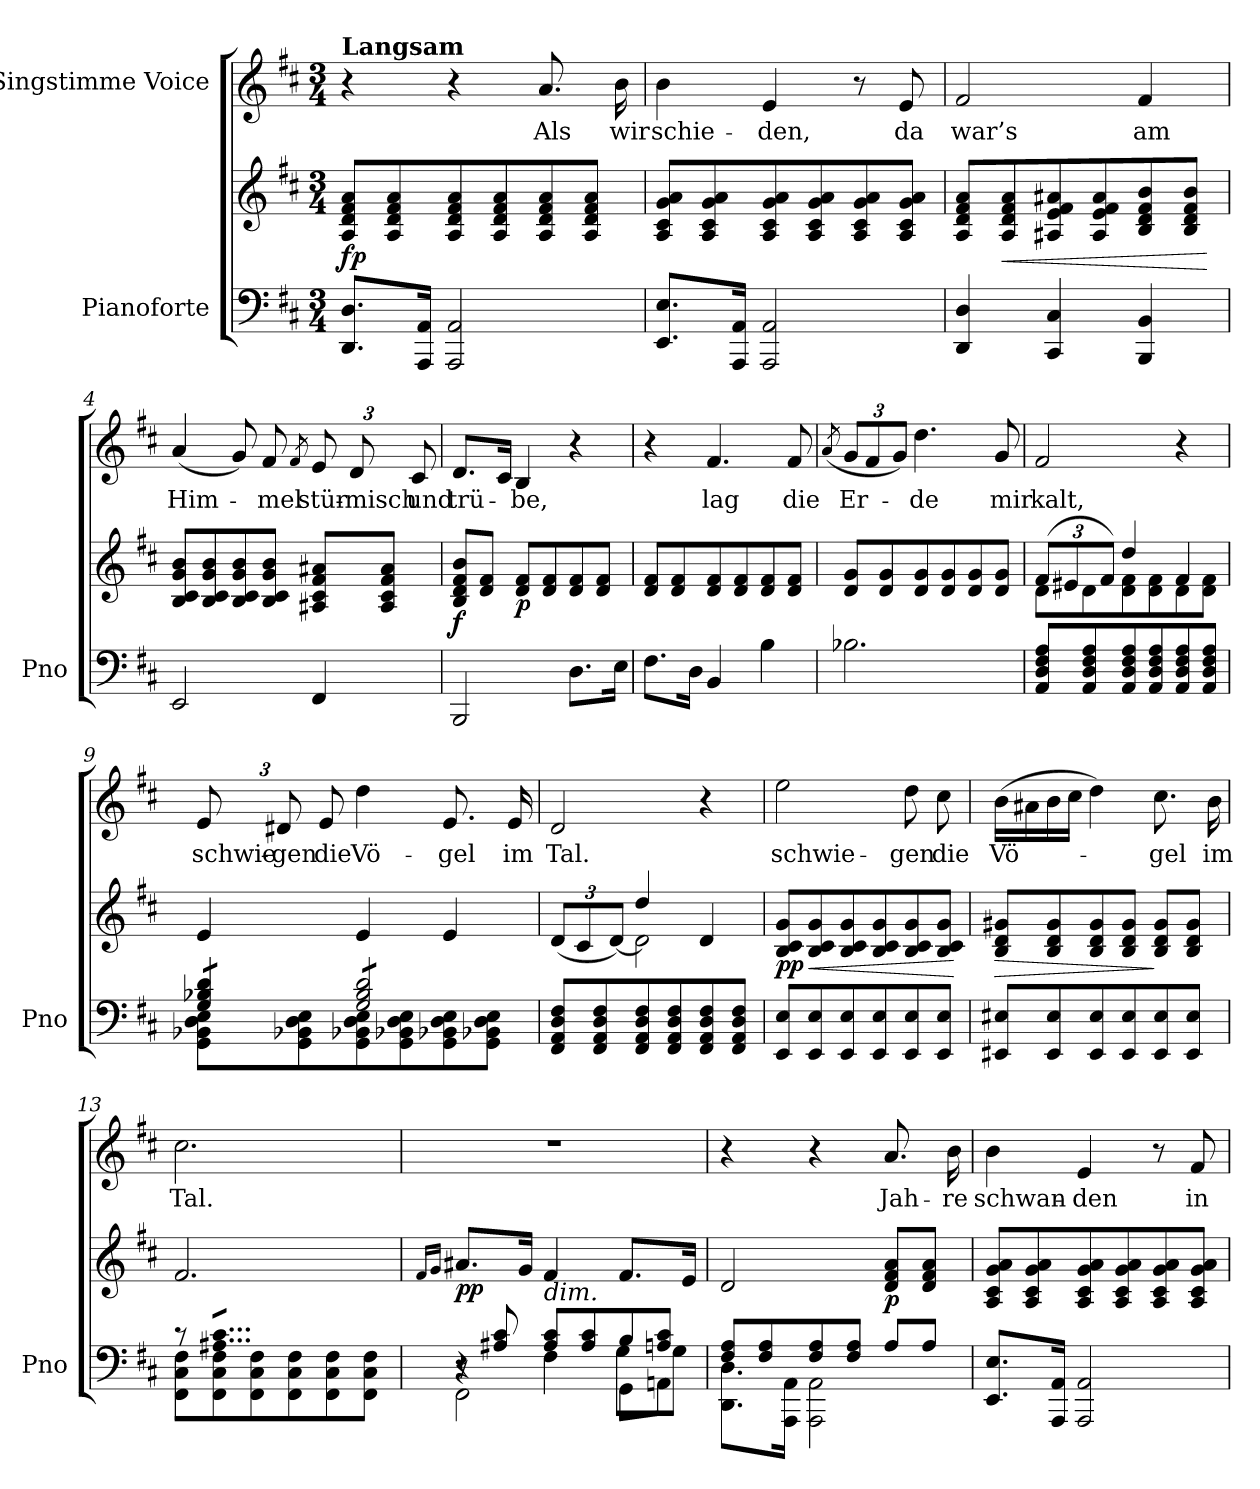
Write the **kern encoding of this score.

**kern	**kern	**dynam	**kern	**text
*part2	*part2	*part2	*part1	*part1
*staff3	*staff2	*staff2/3	*staff1	*staff1
*I"Pianoforte	*	*	*I"Singstimme Voice	*
*I'Pno	*	*	*	*
*clefF4	*clefG2	*	*clefG2	*
*k[f#c#]	*k[f#c#]	*	*k[f#c#]	*
*M3/4	*M3/4	*	*M3/4	*
=1	=1	=1	=1	=1
!	!	!	!LO:TX:a:B:t=Langsam	!
!	!	!LO:DY:b	!	!
8.DD/ 8.D/L	8A/ 8d/ 8f#/ 8a/L	fp	4r	.
.	8A/ 8d/ 8f#/ 8a/	.	.	.
16AAA/ 16AA/Jk	.	.	.	.
2AAA/ 2AA/	8A/ 8d/ 8f#/ 8a/	.	4r	.
.	8A/ 8d/ 8f#/ 8a/	.	.	.
!	!	!	!	!LO:LY:b
.	8A/ 8d/ 8f#/ 8a/	.	8.a/	Als
.	8A/ 8d/ 8f#/ 8a/J	.	.	.
!	!	!	!	!LO:LY:b
.	.	.	16b\	wir
=2	=2	=2	=2	=2
!	!	!	!	!LO:LY:b
8.EE/ 8.E/L	8A/ 8c#/ 8g/ 8a/L	.	4b\	schie-
.	8A/ 8c#/ 8g/ 8a/	.	.	.
16AAA/ 16AA/Jk	.	.	.	.
!	!	!	!	!LO:LY:b
2AAA/ 2AA/	8A/ 8c#/ 8g/ 8a/	.	4e/	-den,
.	8A/ 8c#/ 8g/ 8a/	.	.	.
.	8A/ 8c#/ 8g/ 8a/	.	8r	.
!	!	!	!	!LO:LY:b
.	8A/ 8c#/ 8g/ 8a/J	.	8e/	da
=3	=3	=3	=3	=3
!	!	!	!	!LO:LY:b
4DD/ 4D/	8A/ 8d/ 8f#/ 8a/L	.	2f#/	war’s
!	!	!LO:HP:b	!	!
.	8A/ 8d/ 8f#/ 8a/	<	.	.
4CC#/ 4C#/	8A#X/ 8e/ 8f#/ 8a#X/	.	.	.
.	8A#/ 8e/ 8f#/ 8a#/	.	.	.
!	!	!	!	!LO:LY:b
4BBB/ 4BB/	8B/ 8d/ 8f#/ 8b/	.	4f#/	am
.	8B/ 8d/ 8f#/ 8b/J	.	.	.
.	.	[	.	.
=4	=4	=4	=4	=4
!	!	!	!	!LO:LY:b
2EE/	8B/ 8c#/ 8g/ 8b/L	.	(4a/	Him-
.	8B/ 8c#/ 8g/ 8b/	.	.	.
.	8B/ 8c#/ 8g/ 8b/	.	8g/)	.
!	!	!	!	!LO:LY:b
.	8B/ 8c#/ 8g/ 8b/J	.	8f#/	-mel
.	.	.	8qf#/	.
*	*	*	*Xbrackettup	*
!	!	!	!	!LO:LY:b
4FF#/	8A#X/ 8c#/ 8f#/ 8a#X/L	.	12e/	stür-
!	!	!	!	!LO:LY:b
.	.	.	12d/	-misch
.	8A#/ 8c#/ 8f#/ 8a#/J	.	.	.
!	!	!	!	!LO:LY:b
.	.	.	12c#/	und
!!LO:LB:g=z
=5	=5	=5	=5	=5
!	!	!LO:DY:b	!	!LO:LY:b
2BBB/	8B/ 8d/ 8f#/ 8b/L	f	8.d/L	trü-
.	8d/ 8f#/J	.	.	.
.	.	.	16c#/Jk	.
!	!	!LO:DY:b	!	!LO:LY:b
.	8d/ 8f#/L	p	4B/	-be,
.	8d/ 8f#/	.	.	.
8.D\L	8d/ 8f#/	.	4r	.
.	8d/ 8f#/J	.	.	.
16E\Jk	.	.	.	.
=6	=6	=6	=6	=6
8.F#\L	8d/ 8f#/L	.	4r	.
.	8d/ 8f#/	.	.	.
16D\Jk	.	.	.	.
!	!	!	!	!LO:LY:b
4BB/	8d/ 8f#/	.	4.f#/	lag
.	8d/ 8f#/	.	.	.
4B\	8d/ 8f#/	.	.	.
!	!	!	!	!LO:LY:b
.	8d/ 8f#/J	.	8f#/	die
=7	=7	=7	=7	=7
.	.	.	(>8qa/	.
!	!	!	!	!LO:LY:b
2.B-X\	8d/ 8g/L	.	12g/L	Er-
.	.	.	12f#/	.
.	8d/ 8g/	.	.	.
.	.	.	12g/J)	.
!	!	!	!	!LO:LY:b
.	8d/ 8g/	.	4.dd\	-de
.	8d/ 8g/	.	.	.
.	8d/ 8g/	.	.	.
!	!	!	!	!LO:LY:b
.	8d/ 8g/J	.	8g/	mir
=8	=8	=8	=8	=8
*	*Xbrackettup	*	*	*
*	*^	*	*	*
!	!	!	!	!	!LO:LY:b
8AA/ 8D/ 8F#/ 8A/L	(12f#/L	8d\L	.	2f#/	kalt,
.	12e#X/	.	.	.	.
8AA/ 8D/ 8F#/ 8A/	.	8d\	.	.	.
.	12f#/J)	.	.	.	.
8AA/ 8D/ 8F#/ 8A/	4dd/	8d\ 8f#\	.	.	.
8AA/ 8D/ 8F#/ 8A/	.	8d\ 8f#\	.	.	.
8AA/ 8D/ 8F#/ 8A/	4f#/	8d\	.	4r	.
8AA/ 8D/ 8F#/ 8A/J	.	8d\ 8f#\J	.	.	.
!!LO:LB:g=z
=9	=9	=9	=9	=9	=9
*^	*	*	*	*	*
!	!	!	!	!	!	!LO:LY:b
*	*	*v	*v	*	*	*
*tremolo	*	*	*	*	*
8G/ 8B-X/ 8d/L	8GG\ 8BB-X\ 8D\ 8E\L	4e/	.	12e/	schwie-
!	!	!	!	!	!LO:LY:b
.	.	.	.	12d#X/	-gen
8G/ 8B-/ 8d/J	8GG\ 8BB-X\ 8D\ 8E\	.	.	.	.
!	!	!	!	!	!LO:LY:b
.	.	.	.	12e/	die
!	!	!	!	!	!LO:LY:b
8G/ 8B-/ 8d/L	8GG\ 8BB-X\ 8D\ 8E\	4e/	.	4dd\	Vö-
8G/ 8B-/ 8d/	8GG\ 8BB-X\ 8D\ 8E\	.	.	.	.
!	!	!	!	!	!LO:LY:b
8G/ 8B-/ 8d/	8GG\ 8BB-X\ 8D\ 8E\	4e/	.	8.e/	-gel
8G/ 8B-/ 8d/J	8GG\ 8BB-X\ 8D\ 8E\J	.	.	.	.
*Xtremolo	*	*	*	*	*
!	!	!	!	!	!LO:LY:b
.	.	.	.	16e/	im
*v	*v	*	*	*	*
!!LO:LB:g=z
=10	=10	=10	=10	=10
*	*^	*	*	*
!	!	!	!	!	!LO:LY:b
8FF#/ 8AA/ 8D/ 8F#/L	(>12d/L	4ryy	.	2d/	Tal.
.	12c#/	.	.	.	.
8FF#/ 8AA/ 8D/ 8F#/	.	.	.	.	.
.	[<12d/J)	.	.	.	.
8FF#/ 8AA/ 8D/ 8F#/	4dd/	2d\]	.	.	.
8FF#/ 8AA/ 8D/ 8F#/	.	.	.	.	.
8FF#/ 8AA/ 8D/ 8F#/	4d/	.	.	4r	.
8FF#/ 8AA/ 8D/ 8F#/J	.	.	.	.	.
*	*v	*v	*	*	*
=11	=11	=11	=11	=11
!	!	!LO:DY:b	!	!LO:LY:b
8EE/ 8E/L	8B/ 8c#/ 8g/L	pp	2ee\	schwie-
!	!	!LO:HP:b	!	!
8EE/ 8E/	8B/ 8c#/ 8g/	<	.	.
8EE/ 8E/	8B/ 8c#/ 8g/	.	.	.
8EE/ 8E/	8B/ 8c#/ 8g/	.	.	.
!	!	!	!	!LO:LY:b
8EE/ 8E/	8B/ 8c#/ 8g/	.	8dd\	-gen
!	!	!	!	!LO:LY:b
8EE/ 8E/J	8B/ 8c#/ 8g/J	.	8cc#\	die
.	.	[	.	.
=12	=12	=12	=12	=12
!	!	!LO:HP:b	!	!LO:LY:b
8EE#X/ 8E#X/L	8B/ 8d/ 8g#X/L	>	(16b\LL	Vö-
.	.	.	16a#X\	.
8EE#/ 8E#/	8B/ 8d/ 8g#/	.	16b\	.
.	.	.	16cc#\JJ	.
8EE#/ 8E#/	8B/ 8d/ 8g#/	.	4dd\)	.
8EE#/ 8E#/	8B/ 8d/ 8g#/J	.	.	.
!	!	!	!	!LO:LY:b
8EE#/ 8E#/	8B/ 8d/ 8g#/L	]	8.cc#\	-gel
8EE#/ 8E#/J	8B/ 8d/ 8g#/J	.	.	.
!	!	!	!	!LO:LY:b
.	.	.	16b\	im
=13	=13	=13	=13	=13
*^	*	*	*	*
!	!	!	!	!	!LO:LY:b
*tremolo	*	*	*	*	*
8r	8FF#\ 8C#\ 8F#\L	2.f#/	.	2.cc#\	Tal.
8A#X/ 8c#/L	8FF#\ 8C#\ 8F#\	.	.	.	.
8A#/ 8c#/	8FF#\ 8C#\ 8F#\	.	.	.	.
8A#/ 8c#/	8FF#\ 8C#\ 8F#\	.	.	.	.
8A#/ 8c#/	8FF#\ 8C#\ 8F#\	.	.	.	.
8A#/ 8c#/J	8FF#\ 8C#\ 8F#\J	.	.	.	.
*Xtremolo	*	*	*	*	*
*v	*v	*	*	*	*
!!LO:PB:g=z
=14	=14	=14	=14	=14
.	16qf#/LL	.	.	.
.	16qg/JJ	.	.	.
*^	*	*	*	*
*	*^	*	*	*	*
!	!	!	!	!LO:DY:b	!	!
8r	2FF#\	4r	8.a#X/L	pp	2.r	.
8A#X/ 8c#/	.	.	.	.	.	.
.	.	.	16g/Jk	.	.	.
!	!	!	!LO:TX:b:i:t=dim.	!	!	!
8A#/ 8c#/L	.	4F#\	4f#/	.	.	.
8A#/ 8c#/	.	.	.	.	.	.
8B/	8GG\L	8G\L	8.f#/L	.	.	.
8An/ 8c#/J	8AAn\J	8G\J	.	.	.	.
.	.	.	16e/Jk	.	.	.
*	*v	*v	*	*	*	*
!!LO:PB:g=z
=15	=15	=15	=15	=15	=15
8F#/ 8A/L	8.DD\ 8.D\L	2d/	.	4r	.
8F#/ 8A/	.	.	.	.	.
.	16AAA\ 16AA\Jk	.	.	.	.
8F#/ 8A/	2AAA\ 2AA\	.	.	4r	.
8F#/ 8A/J	.	.	.	.	.
!	!	!	!LO:DY:b	!	!LO:LY:b
8A/L	.	8d/ 8f#/ 8a/L	p	8.a/	Jah-
8A/J	.	8d/ 8f#/ 8a/J	.	.	.
!	!	!	!	!	!LO:LY:b
.	.	.	.	16b\	-re
*v	*v	*	*	*	*
=16	=16	=16	=16	=16
!	!	!	!	!LO:LY:b
8.EE/ 8.E/L	8A/ 8c#/ 8g/ 8a/L	.	4b\	schwan-
.	8A/ 8c#/ 8g/ 8a/	.	.	.
16AAA/ 16AA/Jk	.	.	.	.
!	!	!	!	!LO:LY:b
2AAA/ 2AA/	8A/ 8c#/ 8g/ 8a/	.	4e/	-den
.	8A/ 8c#/ 8g/ 8a/	.	.	.
.	8A/ 8c#/ 8g/ 8a/	.	8r	.
!	!	!	!	!LO:LY:b
.	8A/ 8c#/ 8g/ 8a/J	.	8f#/	in-
=	=	=	=	=
*-	*-	*-	*-	*-
